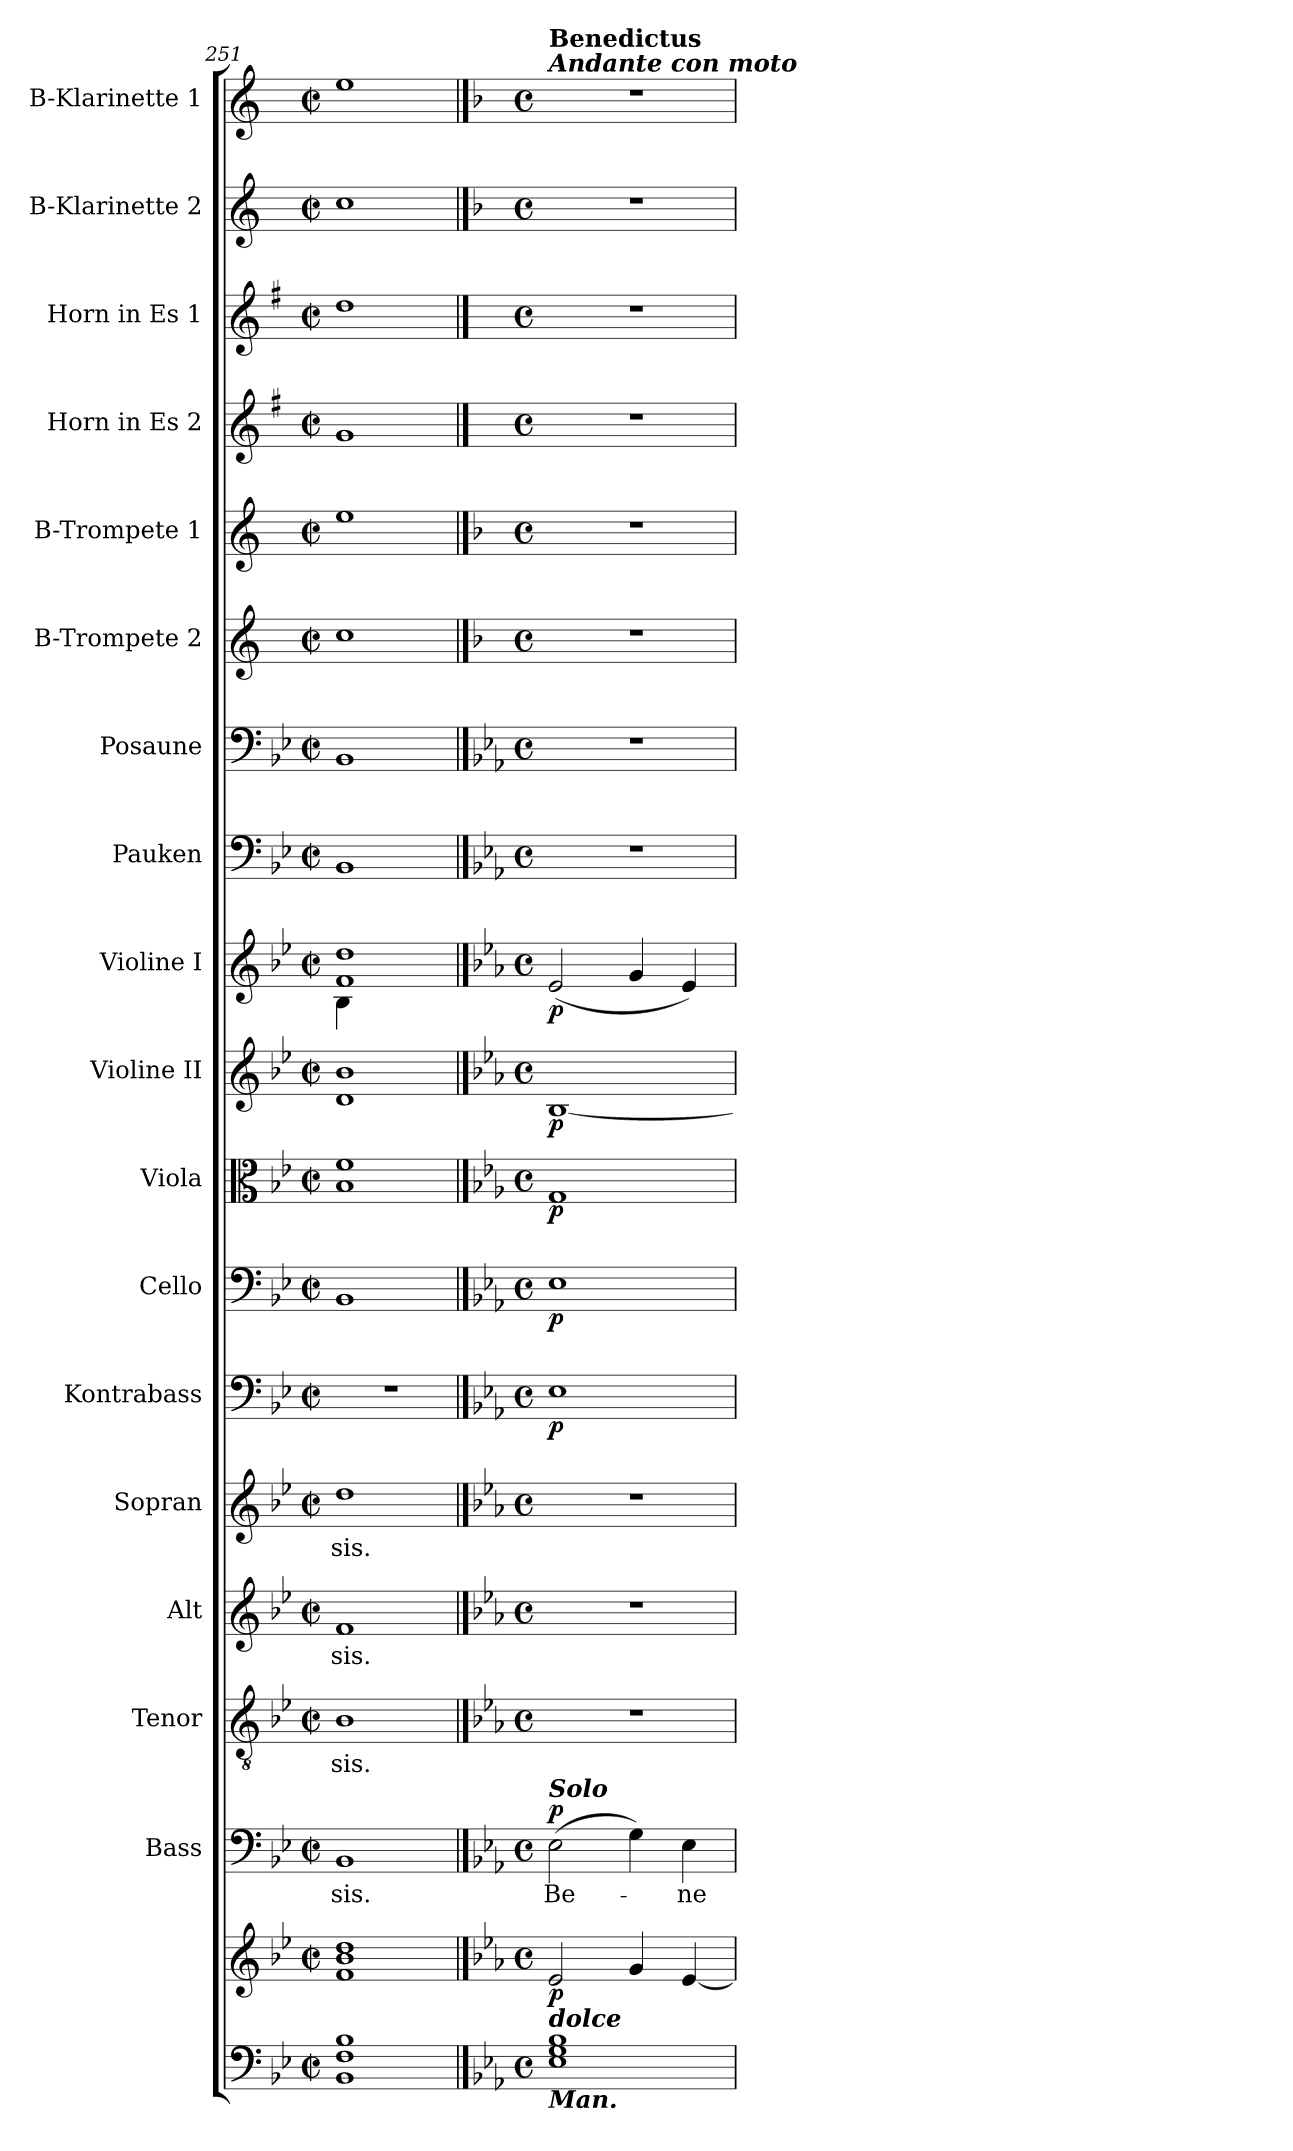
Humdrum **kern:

**kern	**kern	**dynam	**kern	**text	**dynam	**kern	**text	**kern	**text	**kern	**text	**kern	**dynam	**kern	**dynam	**kern	**dynam	**kern	**dynam	**kern	**dynam	**kern	**kern	**kern	**kern	**kern	**kern	**kern	**kern
*part18	*part18	*part18	*part17	*part17	*part17	*part16	*part16	*part15	*part15	*part14	*part14	*part13	*part13	*part12	*part12	*part11	*part11	*part10	*part10	*part9	*part9	*part8	*part7	*part6	*part5	*part4	*part3	*part2	*part1
*staff19	*staff18	*staff18/19	*staff17	*staff17	*staff17	*staff16	*staff16	*staff15	*staff15	*staff14	*staff14	*staff13	*staff13	*staff12	*staff12	*staff11	*staff11	*staff10	*staff10	*staff9	*staff9	*staff8	*staff7	*staff6	*staff5	*staff4	*staff3	*staff2	*staff1
*	*	*	*I"Bass	*	*	*I"Tenor	*	*I"Alt	*	*I"Sopran	*	*I"Kontrabass	*	*I"Cello	*	*I"Viola	*	*I"Violine II	*	*I"Violine I	*	*I"Pauken	*I"Posaune	*I"B-Trompete 2	*I"B-Trompete 1	*I"Horn in Es 2	*I"Horn in Es 1	*I"B-Klarinette 2	*I"B-Klarinette 1
*	*	*	*I'B.	*	*	*I'T.	*	*I'A.	*	*I'S.	*	*I'Kb.	*	*	*	*I'Vla.	*	*I'Vl. II	*	*I'Vl. I	*	*I'Pk.	*I'Pos.	*I'B Trp. 2	*I'B Trp. 1	*	*	*I'B Kl. 2	*I'B Kl. 1
*clefF4	*clefG2	*	*clefF4	*	*	*clefGv2	*	*clefG2	*	*clefG2	*	*clefF4	*	*clefF4	*	*clefC3	*	*clefG2	*	*clefG2	*	*clefF4	*clefF4	*clefG2	*clefG2	*clefG2	*clefG2	*clefG2	*clefG2
*	*	*	*	*	*	*	*	*	*	*	*	*ITrd7c12	*	*	*	*	*	*	*	*	*	*	*	*ITrd1c2	*ITrd1c2	*ITrd5c9	*ITrd5c9	*ITrd1c2	*ITrd1c2
*k[b-e-]	*k[b-e-]	*	*k[b-e-]	*	*	*k[b-e-]	*	*k[b-e-]	*	*k[b-e-]	*	*k[b-e-]	*	*k[b-e-]	*	*k[b-e-]	*	*k[b-e-]	*	*k[b-e-]	*	*k[b-e-]	*k[b-e-]	*k[b-e-]	*k[b-e-]	*k[b-e-]	*k[b-e-]	*k[b-e-]	*k[b-e-]
*B-:	*B-:	*	*B-:	*	*	*B-:	*	*B-:	*	*B-:	*	*B-:	*	*B-:	*	*B-:	*	*B-:	*	*B-:	*	*B-:	*B-:	*B-:	*B-:	*B-:	*B-:	*B-:	*B-:
*M2/2	*M2/2	*	*M2/2	*	*	*M2/2	*	*M2/2	*	*M2/2	*	*M2/2	*	*M2/2	*	*M2/2	*	*M2/2	*	*M2/2	*	*M2/2	*M2/2	*M2/2	*M2/2	*M2/2	*M2/2	*M2/2	*M2/2
*met(c|)	*met(c|)	*	*met(c|)	*	*	*met(c|)	*	*met(c|)	*	*met(c|)	*	*met(c|)	*	*met(c|)	*	*met(c|)	*	*met(c|)	*	*met(c|)	*	*met(c|)	*met(c|)	*met(c|)	*met(c|)	*met(c|)	*met(c|)	*met(c|)	*met(c|)
=251	=251	=251	=251	=251	=251	=251	=251	=251	=251	=251	=251	=251	=251	=251	=251	=251	=251	=251	=251	=251	=251	=251	=251	=251	=251	=251	=251	=251	=251
!	!	!	!	!LO:LY:b	!	!	!LO:LY:b	!	!LO:LY:b	!	!LO:LY:b	!	!	!	!	!	!	!	!	!	!	!	!	!	!	!	!	!	!
*	*	*	*	*	*	*	*	*	*	*	*	*	*	*	*	*	*	*	*	*^	*	*	*	*	*	*	*	*	*
1BB- 1F 1B-	1f 1b- 1dd	.	1BB-	-sis.	.	1B-	-sis.	1f	-sis.	1dd	-sis.	1r	.	1BB-	.	1B- 1f	.	1d 1b-	.	1f 1dd	4B-\	.	1BB-	1BB-	1b-	1dd	1B-	1f	1b-	1dd
.	.	.	.	.	.	.	.	.	.	.	.	.	.	.	.	.	.	.	.	.	2.ryy	.	.	.	.	.	.	.	.	.
*	*	*	*	*	*	*	*	*	*	*	*	*	*	*	*	*	*	*	*	*v	*v	*	*	*	*	*	*	*	*	*
!!LO:PB:g=z
==252	==252	==252	==252	==252	==252	==252	==252	==252	==252	==252	==252	==252	==252	==252	==252	==252	==252	==252	==252	==252	==252	==252	==252	==252	==252	==252	==252	==252	==252
*k[b-e-a-]	*k[b-e-a-]	*	*k[b-e-a-]	*	*	*k[b-e-a-]	*	*k[b-e-a-]	*	*k[b-e-a-]	*	*k[b-e-a-]	*	*k[b-e-a-]	*	*k[b-e-a-]	*	*k[b-e-a-]	*	*k[b-e-a-]	*	*k[b-e-a-]	*k[b-e-a-]	*k[b-e-a-]	*k[b-e-a-]	*k[b-e-a-]	*k[b-e-a-]	*k[b-e-a-]	*k[b-e-a-]
*E-:	*E-:	*	*E-:	*	*	*E-:	*	*E-:	*	*E-:	*	*E-:	*	*E-:	*	*E-:	*	*E-:	*	*E-:	*	*E-:	*E-:	*E-:	*E-:	*E-:	*E-:	*E-:	*E-:
*M4/4	*M4/4	*	*M4/4	*	*	*M4/4	*	*M4/4	*	*M4/4	*	*M4/4	*	*M4/4	*	*M4/4	*	*M4/4	*	*M4/4	*	*M4/4	*M4/4	*M4/4	*M4/4	*M4/4	*M4/4	*M4/4	*M4/4
*met(c)	*met(c)	*	*met(c)	*	*	*met(c)	*	*met(c)	*	*met(c)	*	*met(c)	*	*met(c)	*	*met(c)	*	*met(c)	*	*met(c)	*	*met(c)	*met(c)	*met(c)	*met(c)	*met(c)	*met(c)	*met(c)	*met(c)
*^	*	*	*	*	*	*	*	*	*	*	*	*	*	*	*	*	*	*	*	*^	*	*	*	*	*	*	*	*	*
!	!	!	!	!	!	!	!	!	!	!	!	!	!	!	!	!	!	!	!	!	!	!	!	!	!	!	!	!	!	!	!LO:TX:a:Bi:t=Andante con moto
!	!	!	!	!	!	!	!	!	!	!	!	!	!	!	!	!	!	!	!	!	!	!	!	!	!	!	!	!	!	!	!LO:TX:a:B:t=Benedictus
!	!	!	!	!LO:TX:a:Bi:t=Solo	!	!	!	!	!	!	!	!	!	!	!	!	!	!	!	!	!	!	!	!	!	!	!	!	!	!	!
!	!	!LO:TX:b:Bi:t=dolce	!	!	!	!	!	!	!	!	!	!	!	!	!	!	!	!	!	!	!	!	!	!	!	!	!	!	!	!	!
!LO:TX:b:Bi:t=Man.	!	!	!	!	!	!	!	!	!	!	!	!	!	!	!	!	!	!	!	!	!	!	!	!	!	!	!	!	!	!	!
!	!	!	!LO:DY:b	!	!LO:LY:b	!LO:DY:a	!	!	!	!	!	!	!	!LO:DY:b	!	!LO:DY:b	!	!LO:DY:b	!	!LO:DY:b	!	!	!LO:DY:b	!	!	!	!	!	!	!	!
*	*	*	*	*	*	*	*	*	*	*	*	*	*	*	*	*	*	*	*	*	*v	*v	*	*	*	*	*	*	*	*	*
1G 1B-	1E-	2e-/	p	(>2E-\	Be-	p	1r	.	1r	.	1r	.	1EE-	p	1E-	p	1G	p	[1B-	p	(<2e-/	p	1r	1r	1r	1r	1r	1r	1r	1r
.	.	4g/	.	4G\)	.	.	.	.	.	.	.	.	.	.	.	.	.	.	.	.	4g/	.	.	.	.	.	.	.	.	.
!	!	!	!	!	!LO:LY:b	!	!	!	!	!	!	!	!	!	!	!	!	!	!	!	!	!	!	!	!	!	!	!	!	!
.	.	[4e-/	.	4E-\	-ne-	.	.	.	.	.	.	.	.	.	.	.	.	.	.	.	4e-/)	.	.	.	.	.	.	.	.	.
*v	*v	*	*	*	*	*	*	*	*	*	*	*	*	*	*	*	*	*	*	*	*	*	*	*	*	*	*	*	*	*
=	=	=	=	=	=	=	=	=	=	=	=	=	=	=	=	=	=	=	=	=	=	=	=	=	=	=	=	=	=
*-	*-	*-	*-	*-	*-	*-	*-	*-	*-	*-	*-	*-	*-	*-	*-	*-	*-	*-	*-	*-	*-	*-	*-	*-	*-	*-	*-	*-	*-
